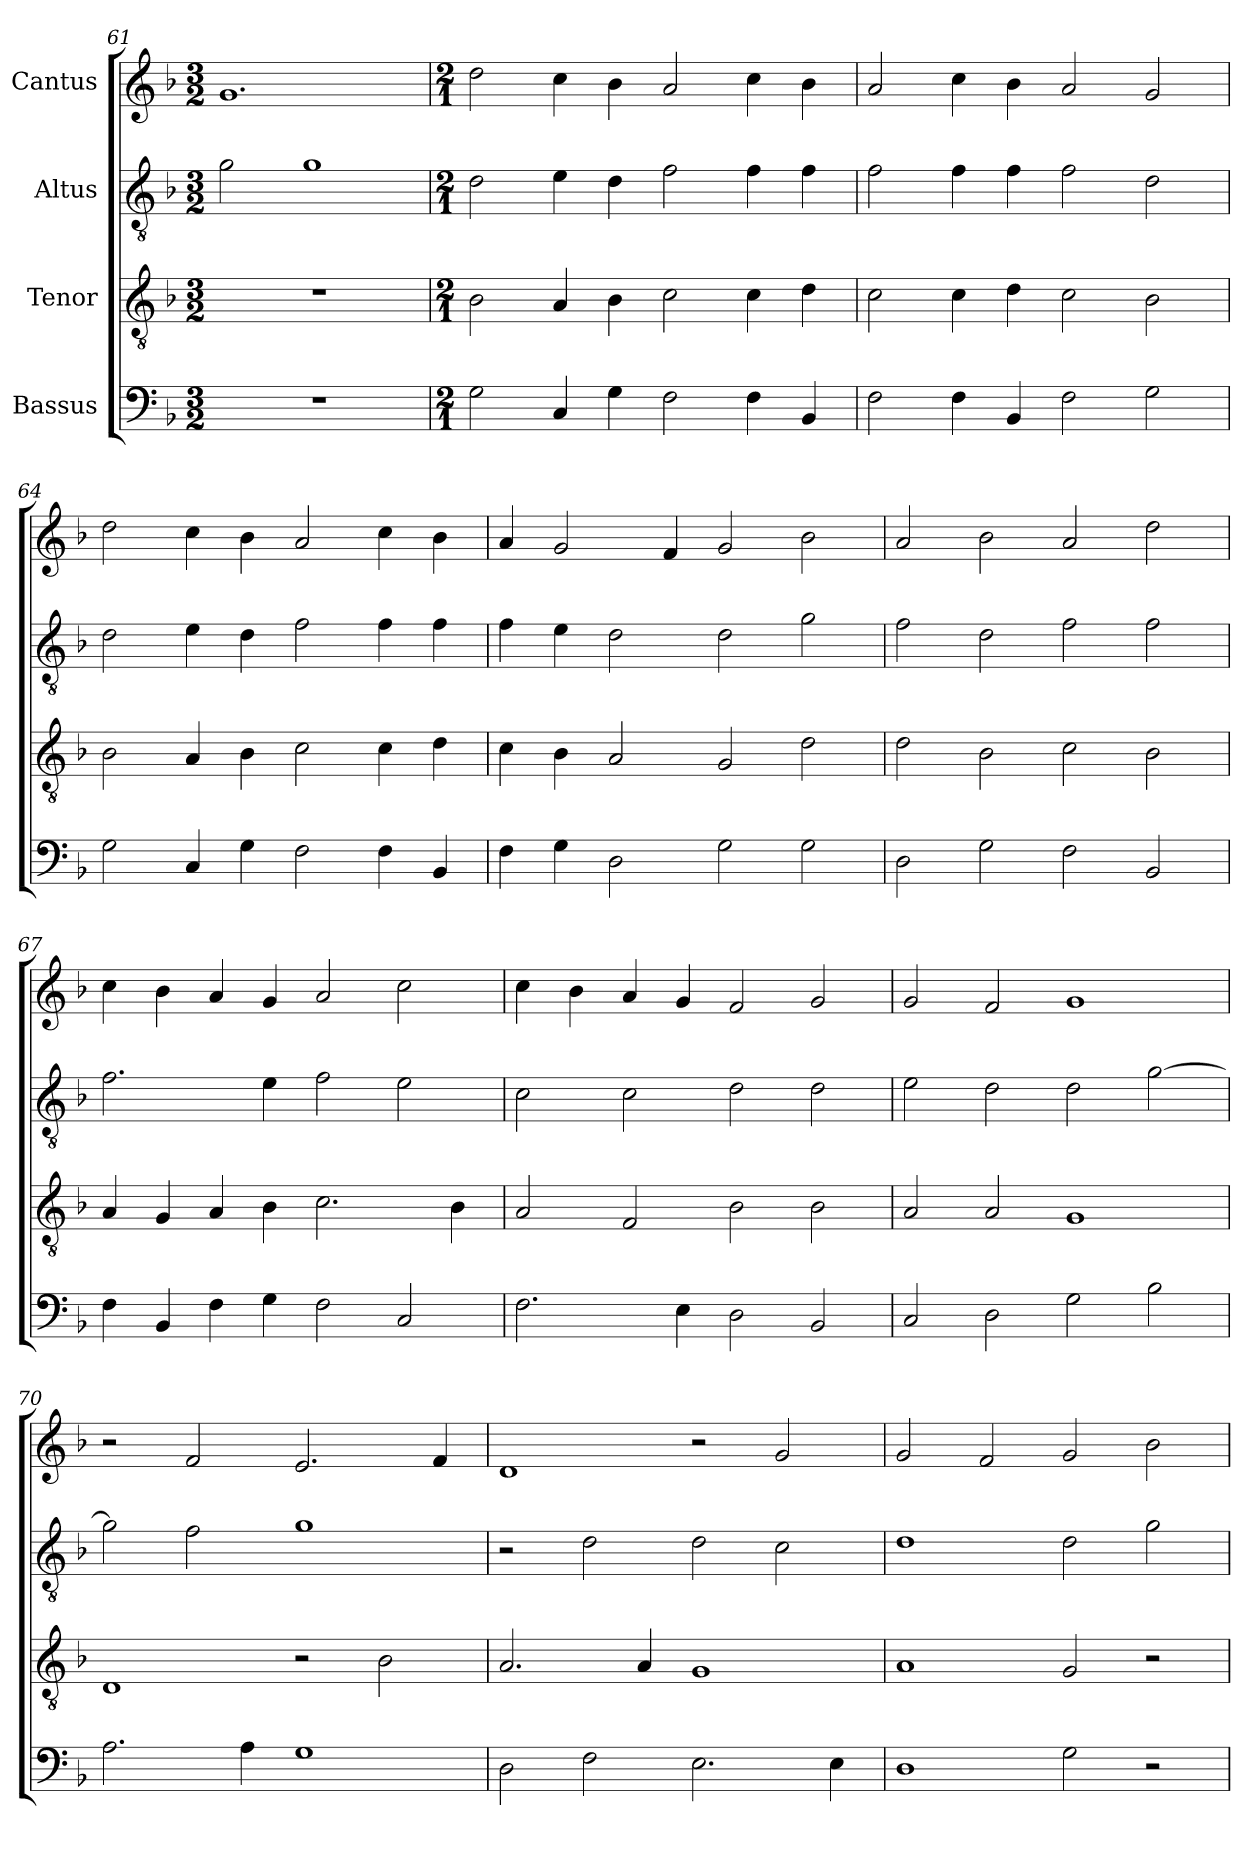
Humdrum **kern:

**kern	**kern	**kern	**kern
*part4	*part3	*part2	*part1
*staff4	*staff3	*staff2	*staff1
*I"Bassus	*I"Tenor	*I"Altus	*I"Cantus
*clefF4	*clefGv2	*clefGv2	*clefG2
*	*ITrd7c12	*ITrd7c12	*
*k[b-]	*k[b-]	*k[b-]	*k[b-]
*F:	*F:	*F:	*F:
*M3/2	*M3/2	*M3/2	*M3/2
=61	=61	=61	=61
!LO:N:vis=1	!LO:N:vis=1	!	!
1.r	1.r	2Gi\	1.gi
.	.	1Gi	.
=62	=62	=62	=62
*M2/1	*M2/1	*M2/1	*M2/1
2Gi\	2BB-i\	2Di\	2ddi\
4Ci/	4AAi/	4Ei\	4cci\
4Gi\	4BB-i\	4Di\	4b-i\
2Fi\	2Ci\	2Fi\	2ai/
4Fi\	4Ci\	4Fi\	4cci\
4BB-i/	4Di\	4Fi\	4b-i\
=63	=63	=63	=63
2Fi\	2Ci\	2Fi\	2ai/
4Fi\	4Ci\	4Fi\	4cci\
4BB-i/	4Di\	4Fi\	4b-i\
2Fi\	2Ci\	2Fi\	2ai/
2Gi\	2BB-i\	2Di\	2gi/
=64	=64	=64	=64
2Gi\	2BB-i\	2Di\	2ddi\
4Ci/	4AAi/	4Ei\	4cci\
4Gi\	4BB-i\	4Di\	4b-i\
2Fi\	2Ci\	2Fi\	2ai/
4Fi\	4Ci\	4Fi\	4cci\
4BB-i/	4Di\	4Fi\	4b-i\
!!LO:PB:g=z
=65	=65	=65	=65
4Fi\	4Ci\	4Fi\	4ai/
4Gi\	4BB-i\	4Ei\	2gi/
2Di\	2AAi/	2Di\	.
.	.	.	4fi/
2Gi\	2GGi/	2Di\	2gi/
2Gi\	2Di\	2Gi\	2b-i\
=66	=66	=66	=66
2Di\	2Di\	2Fi\	2ai/
2Gi\	2BB-i\	2Di\	2b-i\
2Fi\	2Ci\	2Fi\	2ai/
2BB-i/	2BB-i\	2Fi\	2ddi\
=67	=67	=67	=67
4Fi\	4AAi/	2.Fi\	4cci\
4BB-i/	4GGi/	.	4b-i\
4Fi\	4AAi/	.	4ai/
4Gi\	4BB-i\	4Ei\	4gi/
2Fi\	2.Ci\	2Fi\	2ai/
2Ci/	.	2Ei\	2cci\
.	4BB-i\	.	.
=68	=68	=68	=68
2.Fi\	2AAi/	2Ci\	4cci\
.	.	.	4b-i\
.	2FFi/	2Ci\	4ai/
4Ei\	.	.	4gi/
2Di\	2BB-i\	2Di\	2fi/
2BB-i/	2BB-i\	2Di\	2gi/
=69	=69	=69	=69
2Ci/	2AAi/	2Ei\	2gi/
2Di\	2AAi/	2Di\	2fi/
2Gi\	1GGi	2Di\	1gi
2B-i\	.	[>2Gi\	.
!!LO:LB:g=z
=70	=70	=70	=70
2.Ai\	1DDi	2Gi\]	2r
.	.	2Fi\	2fi/
4Ai\	.	.	.
1Gi	2r	1Gi	2.ei/
.	2BB-i\	.	.
.	.	.	4fi/
=71	=71	=71	=71
2Di\	2.AAi/	2r	1di
2Fi\	.	2Di\	.
.	4AAi/	.	.
2.Ei\	1GGi	2Di\	2r
.	.	2Ci\	2gi/
4Ei\	.	.	.
=72	=72	=72	=72
1Di	1AAi	1Di	2gi/
.	.	.	2fi/
2Gi\	2GGi/	2Di\	2gi/
2r	2r	2Gi\	2b-i\
=	=	=	=
*-	*-	*-	*-
